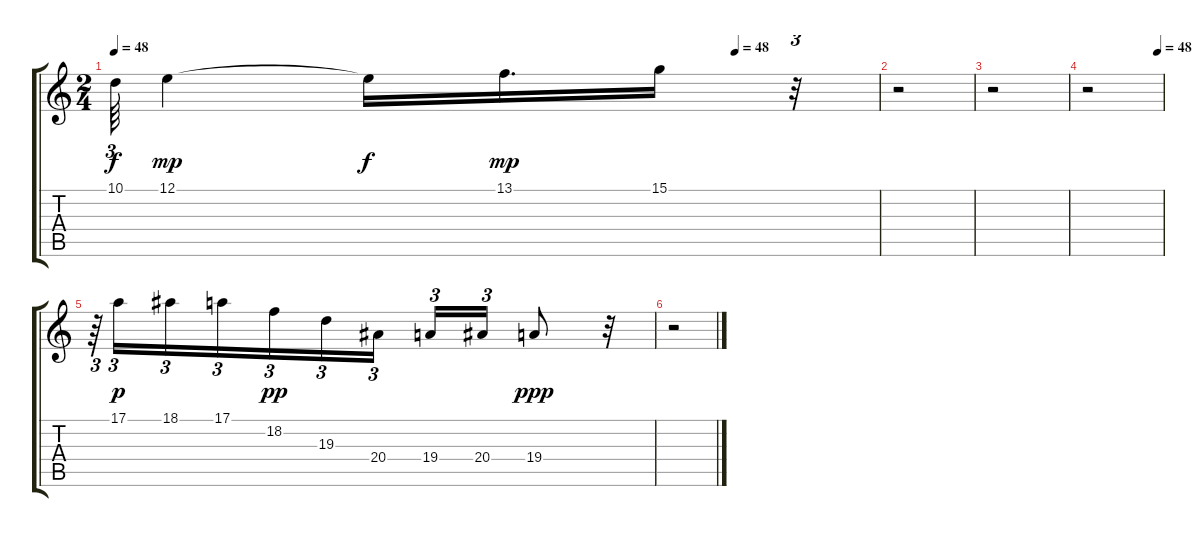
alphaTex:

\track "" {instrument flute}
\staff {score tabs}
\tuning (E4 B3 G3 D3 A2 E2) {hide}
\ts (2 4)
\tempo 48
\tempo (48 0.8125)
\clef g2
\ks c
10.1{t}.64{tu (3 2) dy f} 12.1.4{dy mp} 12.1{t}.16{dy f} 13.1.16{d dy mp} 15.1.16 r.32{tu (3 2)} |
r.2 |
r.2 |
\tempo (48 0.9375)
r.2 |
r.64{tu (3 2)} 17.1.16{tu (3 2) dy p} 18.1.16{tu (3 2)} 17.1.16{tu (3 2)} 18.2.16{tu (3 2) dy pp} 19.3.16{tu (3 2)} 20.4.16{tu (3 2)} 19.4.16{tu (3 2)} 20.4.16{tu (3 2)} 19.4.8{dy ppp} r.32 |
r.2
